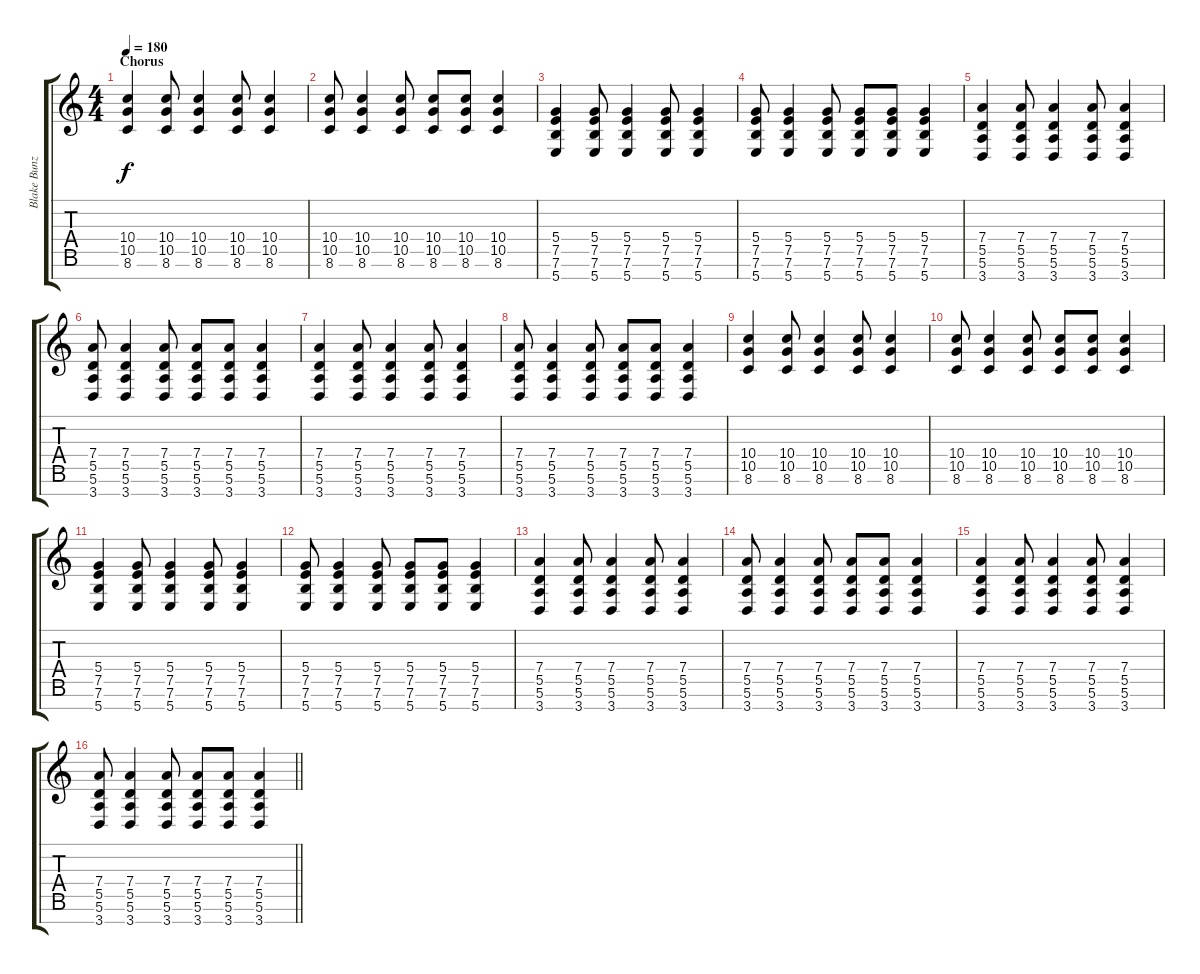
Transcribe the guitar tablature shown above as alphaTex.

\track ("Blake Bunzel (Rhythm Guitar)" "Blake Bunz") {instrument distortionguitar}
\staff {score tabs}
\tuning (E4 B3 G3 D3 A2 E2 B1) {hide}
\ts (4 4)
\section ("" "Chorus")
\tempo 180
\clef g2
\ks c
(10.4 10.5 8.6).4{dy f} (10.4 10.5 8.6).8 (10.4 10.5 8.6).4 (10.4 10.5 8.6).8 (10.4 10.5 8.6).4 |
(10.4 10.5 8.6).8 (10.4 10.5 8.6).4 (10.4 10.5 8.6).8 (10.4 10.5 8.6).8 (10.4 10.5 8.6).8 (10.4 10.5 8.6).4 |
(5.4 7.5 7.6 5.7).4 (5.4 7.5 7.6 5.7).8 (5.4 7.5 7.6 5.7).4 (5.4 7.5 7.6 5.7).8 (5.4 7.5 7.6 5.7).4 |
(5.4 7.5 7.6 5.7).8 (5.4 7.5 7.6 5.7).4 (5.4 7.5 7.6 5.7).8 (5.4 7.5 7.6 5.7).8 (5.4 7.5 7.6 5.7).8 (5.4 7.5 7.6 5.7).4 |
(7.4 5.5 5.6 3.7).4 (7.4 5.5 5.6 3.7).8 (7.4 5.5 5.6 3.7).4 (7.4 5.5 5.6 3.7).8 (7.4 5.5 5.6 3.7).4 |
(7.4 5.5 5.6 3.7).8 (7.4 5.5 5.6 3.7).4 (7.4 5.5 5.6 3.7).8 (7.4 5.5 5.6 3.7).8 (7.4 5.5 5.6 3.7).8 (7.4 5.5 5.6 3.7).4 |
(7.4 5.5 5.6 3.7).4 (7.4 5.5 5.6 3.7).8 (7.4 5.5 5.6 3.7).4 (7.4 5.5 5.6 3.7).8 (7.4 5.5 5.6 3.7).4 |
(7.4 5.5 5.6 3.7).8 (7.4 5.5 5.6 3.7).4 (7.4 5.5 5.6 3.7).8 (7.4 5.5 5.6 3.7).8 (7.4 5.5 5.6 3.7).8 (7.4 5.5 5.6 3.7).4 |
(10.4 10.5 8.6).4 (10.4 10.5 8.6).8 (10.4 10.5 8.6).4 (10.4 10.5 8.6).8 (10.4 10.5 8.6).4 |
(10.4 10.5 8.6).8 (10.4 10.5 8.6).4 (10.4 10.5 8.6).8 (10.4 10.5 8.6).8 (10.4 10.5 8.6).8 (10.4 10.5 8.6).4 |
(5.4 7.5 7.6 5.7).4 (5.4 7.5 7.6 5.7).8 (5.4 7.5 7.6 5.7).4 (5.4 7.5 7.6 5.7).8 (5.4 7.5 7.6 5.7).4 |
(5.4 7.5 7.6 5.7).8 (5.4 7.5 7.6 5.7).4 (5.4 7.5 7.6 5.7).8 (5.4 7.5 7.6 5.7).8 (5.4 7.5 7.6 5.7).8 (5.4 7.5 7.6 5.7).4 |
(7.4 5.5 5.6 3.7).4 (7.4 5.5 5.6 3.7).8 (7.4 5.5 5.6 3.7).4 (7.4 5.5 5.6 3.7).8 (7.4 5.5 5.6 3.7).4 |
(7.4 5.5 5.6 3.7).8 (7.4 5.5 5.6 3.7).4 (7.4 5.5 5.6 3.7).8 (7.4 5.5 5.6 3.7).8 (7.4 5.5 5.6 3.7).8 (7.4 5.5 5.6 3.7).4 |
(7.4 5.5 5.6 3.7).4 (7.4 5.5 5.6 3.7).8 (7.4 5.5 5.6 3.7).4 (7.4 5.5 5.6 3.7).8 (7.4 5.5 5.6 3.7).4 |
\barLineRight lightlight
(7.4 5.5 5.6 3.7).8 (7.4 5.5 5.6 3.7).4 (7.4 5.5 5.6 3.7).8 (7.4 5.5 5.6 3.7).8 (7.4 5.5 5.6 3.7).8 (7.4 5.5 5.6 3.7).4
